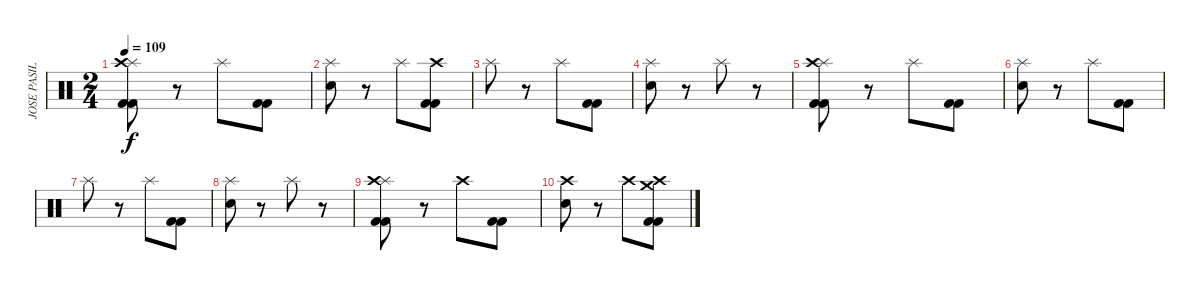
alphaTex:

\track ("JOSE PASILAS" "JOSE PASIL") {instrument percussion}
\staff {score}
\articulation defaults
\ts (2 4)
\tempo 109
\clef neutral
\ks c
("Splash (hit)" "Crash high (hit)" "Kick (hit) 2" "Kick (hit) 2").8{dy f} r.8 "Splash (hit)".8 ("Kick (hit) 2" "Kick (hit) 2").8 |
("Splash (hit)" "Electric Snare (hit)").8 r.8 "Splash (hit)".8 ("Crash high (hit)" "Kick (hit) 2" "Kick (hit) 2").8 |
"Splash (hit)".8 r.8 "Splash (hit)".8 ("Kick (hit) 2" "Kick (hit) 2").8 |
("Splash (hit)" "Electric Snare (hit)").8 r.8 "Splash (hit)".8 r.8 |
("Splash (hit)" "Crash high (hit)" "Kick (hit) 2" "Kick (hit) 2").8 r.8 "Splash (hit)".8 ("Kick (hit) 2" "Kick (hit) 2").8 |
("Splash (hit)" "Electric Snare (hit)").8 r.8 "Splash (hit)".8 ("Kick (hit) 2" "Kick (hit) 2").8 |
"Splash (hit)".8 r.8 "Splash (hit)".8 ("Kick (hit) 2" "Kick (hit) 2").8 |
("Splash (hit)" "Electric Snare (hit)").8 r.8 "Splash (hit)".8 r.8 |
("Splash (hit)" "Crash high (hit)" "Kick (hit) 2" "Kick (hit) 2").8 r.8 "Crash high (hit)".8 ("Kick (hit) 2" "Kick (hit) 2").8 |
("Crash high (hit)" "Electric Snare (hit)").8 r.8 "Crash high (hit)".8 ("Crash medium (hit)" "Crash high (hit)" "Kick (hit) 2" "Kick (hit) 2").8
